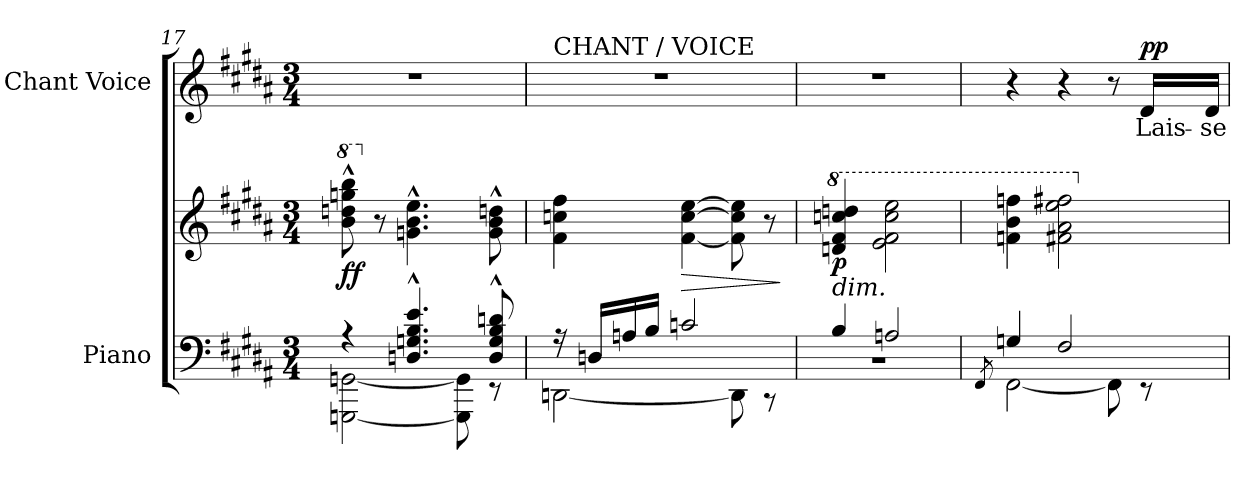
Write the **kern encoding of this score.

**kern	**kern	**dynam	**kern	**text	**dynam
*part2	*part2	*part2	*part1	*part1	*part1
*staff3	*staff2	*staff2/3	*staff1	*staff1	*staff1
*I"Piano	*	*	*I"Chant Voice	*	*
*I'Pno	*	*	*	*	*
*clefF4	*clefG2	*	*clefG2	*	*
*k[f#c#g#d#a#]	*k[f#c#g#d#a#]	*	*k[f#c#g#d#a#]	*	*
*M3/4	*M3/4	*	*M3/4	*	*
=17	=17	=17	=17	=17	=17
*^	*	*	*	*	*
*	*	*8va	*	*	*	*
!	!	!	!LO:DY:b	!	!	!
4r	[2GGGn\ [2GGn\	8bb\^^ 8dddn\^^ 8gggn\^^ 8bbb\^^	ff	2.r	.	.
*	*	*X8va	*	*	*	*
.	.	8r	.	.	.	.
4.Dn/^^ 4.Gn/^^ 4.B/^^ 4.e/^^	.	4.gn\^^ 4.b\^^ 4.ee\^^	.	.	.	.
.	8GGG\] 8GG\]	.	.	.	.	.
8D/^^ 8G/^^ 8B/^^ 8dn/^^	8r	8g\^^ 8b\^^ 8ddn\^^	.	.	.	.
=18	=18	=18	=18	=18	=18	=18
!	!	!	!	!LO:TX:a:t=CHANT / VOICE	!	!
16r	[2DDn\	4f#\ 4ccn\ 4ff#\	.	2.r	.	.
16Dn/LL	.	.	.	.	.	.
16An/	.	.	.	.	.	.
16B/JJ	.	.	.	.	.	.
!	!	!	!LO:HP:b	!	!	!
2cn/	.	[4f#\ [<4cc\ [4ee\	>	.	.	.
.	8DD\]	8f#\] 8cc\] 8ee\]	.	.	.	.
.	8r	8r	.	.	.	.
*v	*v	*	*	*	*	*
.	.	]	.	.	.
=19	=19	=19	=19	=19	=19
*^	*	*	*	*	*
*	*	*8va	*	*	*	*
!	!	!LO:TX:b:i:t=dim.	!	!	!	!
!	!	!	!LO:DY:b	!	!	!
4B/	2.r	4ddn/ 4ff#/ 4cccn/ 4dddn/	p	2.r	.	.
2An/	.	2ee\ 2ff#\ 2ccc\ 2eee\	.	.	.	.
=20	=20	=20	=20	=20	=20	=20
.	8qFF#/	.	.	.	.	.
4Gn/	[2FF#\	4ffn\ 4bb\ 4fffn\	.	4r	.	.
2F#/	.	2ff#X\ 2aa#\ 2eee\ 2fff#X\	.	4r	.	.
.	8FF#\]	.	.	8r	.	.
!	!	!	!	!	!	!LO:DY:a
.	8r	.	.	16d#/LL	Lais-	pp
.	.	.	.	16d#/JJ	-se-	.
*v	*v	*	*	*	*	*
*	*X8va	*	*	*	*
=	=	=	=	=	=
*-	*-	*-	*-	*-	*-
